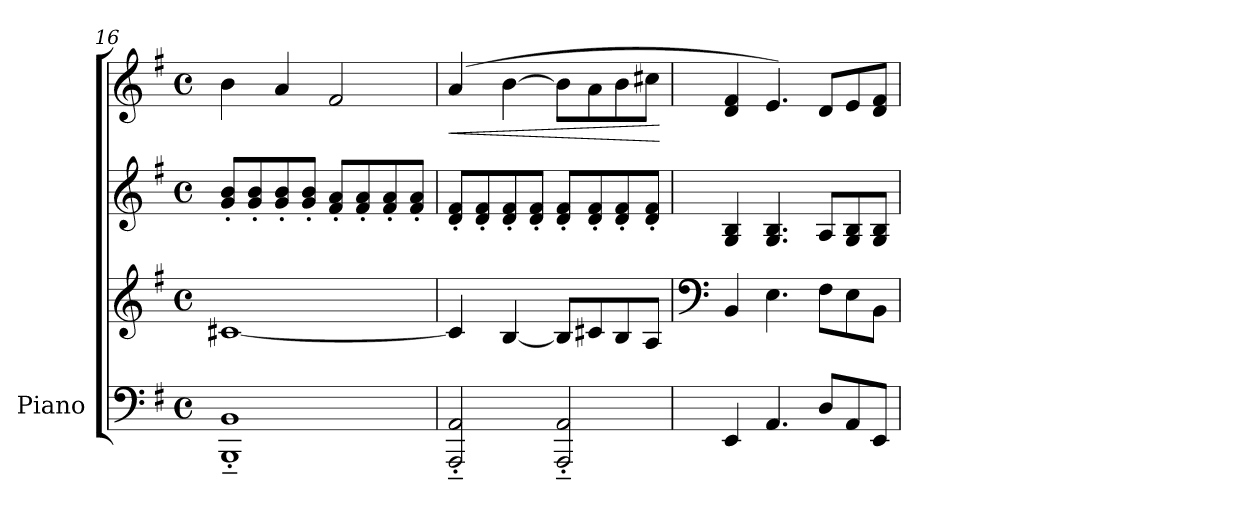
**kern	**kern	**kern	**kern	**dynam
*part1	*part1	*part1	*part1	*part1
*staff4	*staff3	*staff2	*staff1	*staff1/2/3/4
*I"Piano	*	*	*	*
*I'Pno.	*	*	*	*
*clefF4	*clefG2	*clefG2	*clefG2	*
*k[f#]	*k[f#]	*k[f#]	*k[f#]	*
*M4/4	*M4/4	*M4/4	*M4/4	*
*met(c)	*met(c)	*met(c)	*met(c)	*
=16	=16	=16	=16	=16
1BBB~' 1BB~'	[1c#X	8g/' 8b/'L	4b\	.
.	.	8g/' 8b/'	.	.
.	.	8g/' 8b/'	4a/	.
.	.	8g/' 8b/'J	.	.
.	.	8f#/' 8a/'L	2f#/	.
.	.	8f#/' 8a/'	.	.
.	.	8f#/' 8a/'	.	.
.	.	8f#/' 8a/'J	.	.
=17	=17	=17	=17	=17
!	!	!	!	!LO:HP:b
2AAA/~' 2AA/~'	4c#/]	8d/' 8f#/'L	(>4a/	<
.	.	8d/' 8f#/'	.	.
.	[4B/	8d/' 8f#/'	[4b\	.
.	.	8d/' 8f#/'J	.	.
2AAA/~' 2AA/~'	8B/L]	8d/' 8f#/'L	8b\L]	.
.	8c#X/	8d/' 8f#/'	8a\	.
.	8B/	8d/' 8f#/'	8b\	.
.	8A/J	8d/' 8f#/'J	8cc#X\J	.
.	.	.	.	[
!!LO:PB:g=z
=18	=18	=18	=18	=18
*	*clefF4	*	*	*
!	!	!	!	!LO:DY:b=3
!	!	!	!	!LO:DY:n=1:b
4EE/	4BB/	4G/ 4B/	4d/ 4f#/	mf mf
4.AA/	4.E\	4.G/ 4.B/	4.e/)	.
8D/L	8F#\L	8A/L	8d/L	.
8AA/	8E\	8G/ 8B/	8e/	.
8EE/J	8BB\J	8G/ 8B/J	8d/ 8f#/J	.
=	=	=	=	=
*-	*-	*-	*-	*-
